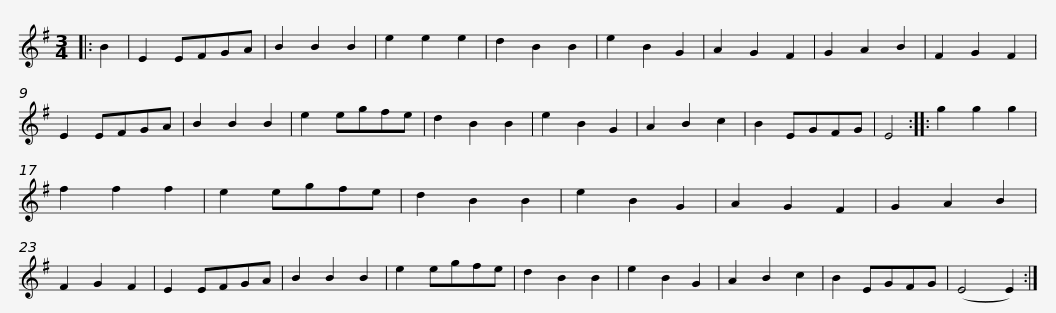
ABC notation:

X:1
L:1/8
M:3/4
I:linebreak $
K:G
V:1 treble
V:1
|: B2 | E2 EFGA | B2 B2 B2 | e2 e2 e2 | d2 B2 B2 | %5
 e2 B2 G2 | A2 G2 F2 | G2 A2 B2 | F2 G2 F2 | E2 EFGA | %10
 B2 B2 B2 |$ e2 egfe | d2 B2 B2 | e2 B2 G2 | A2 B2 c2 | %15
 B2 EGFG | E4 :: g2 g2 g2 | f2 f2 f2 | e2 egfe | %20
 d2 B2 B2 | e2 B2 G2 | A2 G2 F2 |$ G2 A2 B2 | F2 G2 F2 | %25
 E2 EFGA | B2 B2 B2 | e2 egfe | d2 B2 B2 | e2 B2 G2 | %30
 A2 B2 c2 | B2 EGFG | (E4 E2) :| %33
